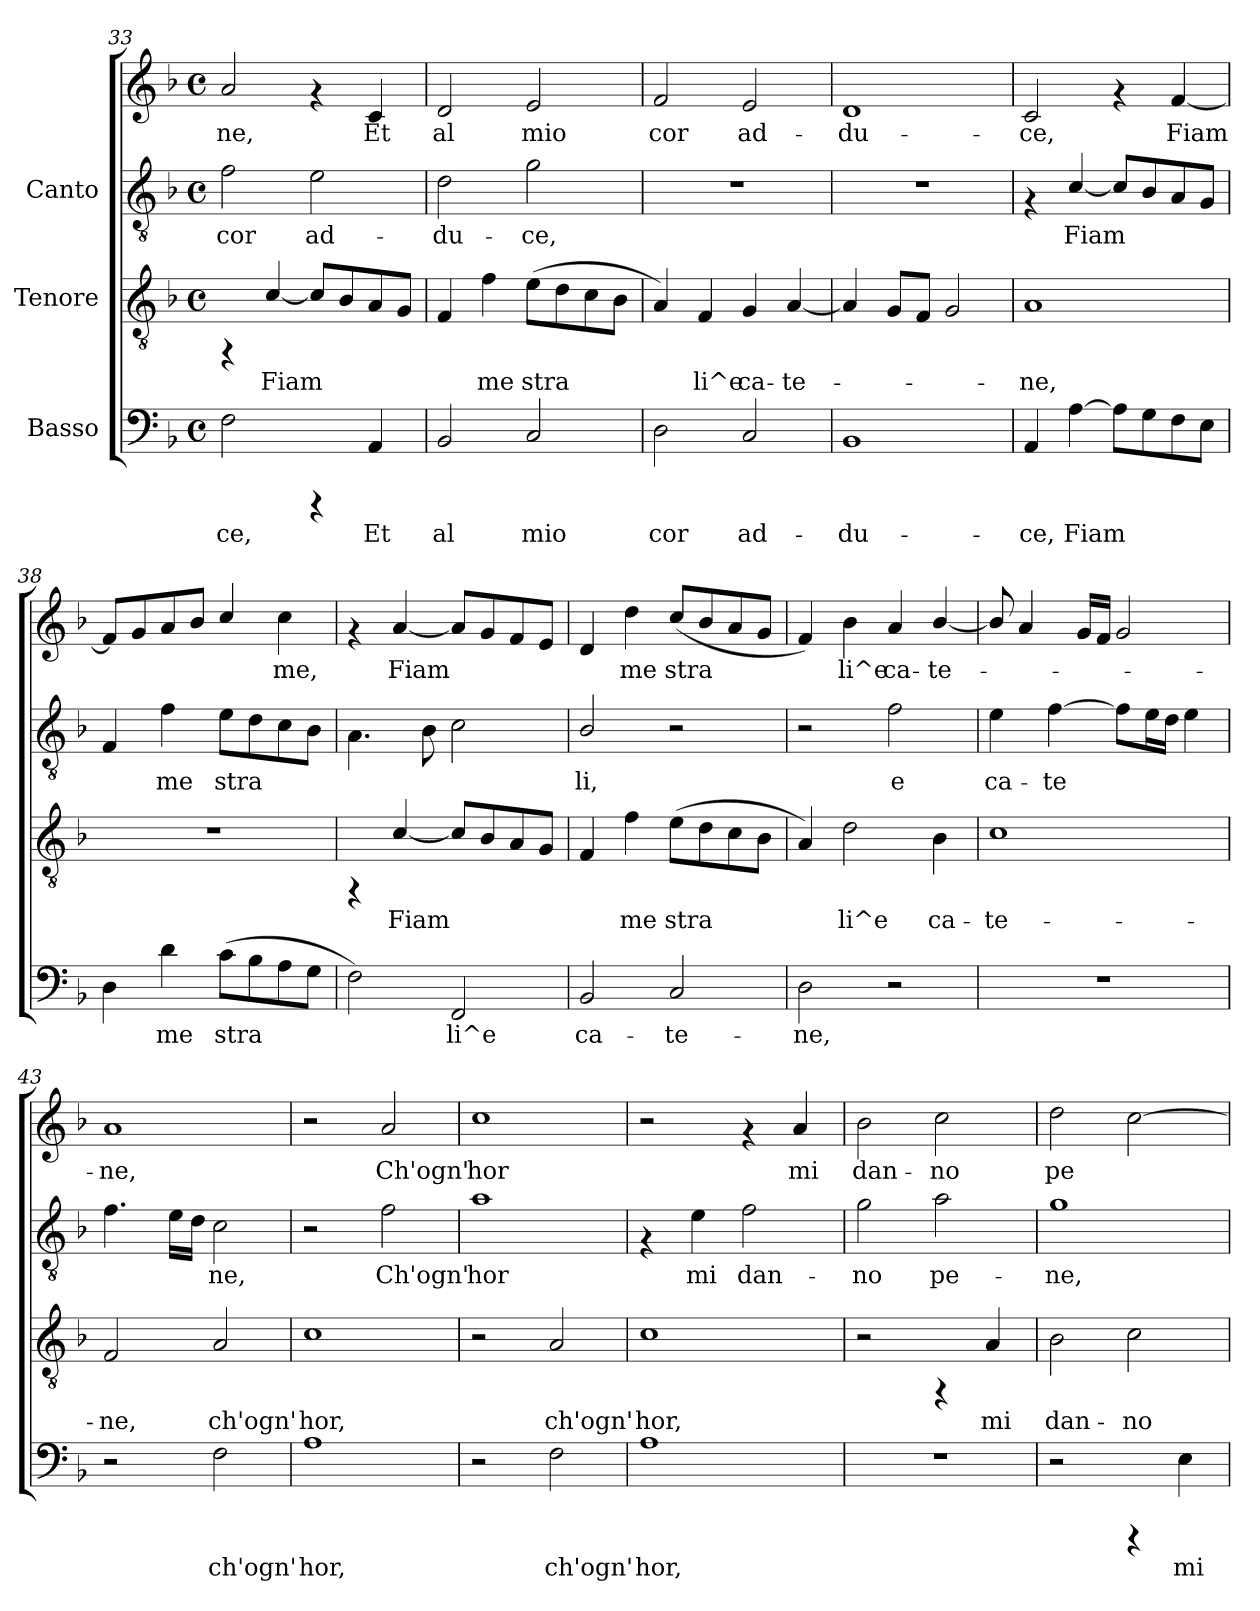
**kern	**text	**kern	**text	**kern	**text	**kern	**text
*part3	*part3	*part2	*part2	*part1	*part1	*part1	*part1
*staff4	*staff4	*staff3	*staff3	*staff2	*staff2	*staff1	*staff1
*I"Basso	*	*I"Tenore	*	*I"Canto	*	*	*
!!LO:PB:g=z
*clefF4	*	*clefGv2	*	*clefGv2	*	*clefG2	*
*k[b-]	*	*k[b-]	*	*k[b-]	*	*k[b-]	*
*F:	*	*F:	*	*F:	*	*F:	*
*M4/4	*	*M4/4	*	*M4/4	*	*M4/4	*
*met(c)	*	*met(c)	*	*met(c)	*	*met(c)	*
=33	=33	=33	=33	=33	=33	=33	=33
!	!LO:LY:b:cj	!	!	!	!LO:LY:b:cj	!	!LO:LY:b:cj
2F\	-ce,	4rFF	.	2f\	cor	2a/	ne,
!	!	!	!LO:LY:b:cj	!	!	!	!
.	.	[<4c/	Fiam-	.	.	.	.
!	!	!	!LO:LY:b:cj	!	!LO:LY:b:cj	!	!
4rCCC	.	8c/L]	--	2e\	ad-	4rf	.
!	!	!	!LO:LY:b:cj	!	!	!	!
.	.	8B-/	--	.	.	.	.
!	!LO:LY:b:cj	!	!LO:LY:b:cj	!	!	!	!LO:LY:b:cj
4AA/	Et	8A/	--	.	.	4c/	Et
!	!	!	!LO:LY:b:cj	!	!	!	!
.	.	8G/J	--	.	.	.	.
=34	=34	=34	=34	=34	=34	=34	=34
!	!LO:LY:b:cj	!	!LO:LY:b:cj	!	!LO:LY:b:cj	!	!LO:LY:b:cj
2BB-/	al	4F/	-	2d\	du-	2d/	-al
!	!	!	!LO:LY:b:cj	!	!	!	!
.	.	4f\	me	.	.	.	.
!	!LO:LY:b:cj	!	!LO:LY:b:cj	!	!LO:LY:b:cj	!	!LO:LY:b:cj
2C/	mio	(>8e\L	stra-	2g\	-ce,	2e/	mio
!	!	!	!LO:LY:b:cj	!	!	!	!
.	.	8d\	--	.	.	.	.
!	!	!	!LO:LY:b:cj	!	!	!	!
.	.	8c\	--	.	.	.	.
!	!	!	!LO:LY:b:cj	!	!	!	!
.	.	8B-\J	--	.	.	.	.
=35	=35	=35	=35	=35	=35	=35	=35
!	!LO:LY:b:cj	!	!LO:LY:b:cj	!	!	!	!LO:LY:b:cj
2D\	cor	4A/)	-	1r	.	2f/	cor
!	!	!	!LO:LY:b:cj	!	!	!	!
.	.	4F/	li^e	.	.	.	.
!	!LO:LY:b:cj	!	!LO:LY:b:cj	!	!	!	!LO:LY:b:cj
2C/	ad-	4G/	ca-	.	.	2e/	ad-
!	!	!	!LO:LY:b:cj	!	!	!	!
.	.	[<4A/	-te-	.	.	.	.
=36	=36	=36	=36	=36	=36	=36	=36
!	!LO:LY:b:cj	!	!	!	!	!	!LO:LY:b:cj
1BB-	-du-	4A/]	.	1r	.	1d	-du-
.	.	8G/L	.	.	.	.	.
.	.	8F/J	.	.	.	.	.
.	.	2G/	.	.	.	.	.
=37	=37	=37	=37	=37	=37	=37	=37
!	!LO:LY:b:cj	!	!LO:LY:b:cj	!	!	!	!LO:LY:b:cj
4AA/	-ce,	1A	-ne,	4rF	.	2c/	-ce,
!	!LO:LY:b:cj	!	!	!	!LO:LY:b:cj	!	!
[>4A\	Fiam-	.	.	[<4c/	-Fiam-	.	.
!	!LO:LY:b:cj	!	!	!	!LO:LY:b:cj	!	!
8A\L]	--	.	.	8c/L]	--	4rf	.
!	!LO:LY:b:cj	!	!	!	!LO:LY:b:cj	!	!
8G\	--	.	.	8B-/	--	.	.
!	!LO:LY:b:cj	!	!	!	!LO:LY:b:cj	!	!LO:LY:b:cj
8F\	--	.	.	8A/	--	[<4f/	Fiam-
!	!LO:LY:b:cj	!	!	!	!LO:LY:b:cj	!	!
8E\J	--	.	.	8G/J	--	.	.
!!LO:LB:g=z
=38	=38	=38	=38	=38	=38	=38	=38
!	!LO:LY:b:cj	!	!	!	!LO:LY:b:cj	!	!LO:LY:b:cj
4D\	-	1r	.	4F/	.	8f/L]	-
!	!	!	!	!	!	!	!LO:LY:b:cj
.	.	.	.	.	.	8g/	.
!	!LO:LY:b:cj	!	!	!	!LO:LY:b:cj	!	!LO:LY:b:cj
4d\	me	.	.	4f\	me	8a/	.
!	!	!	!	!	!	!	!LO:LY:b:cj
.	.	.	.	.	.	8b-/J	.
!	!LO:LY:b:cj	!	!	!	!LO:LY:b:cj	!	!LO:LY:b:cj
(>8c\L	stra-	.	.	8e\L	stra-	4cc/	.
!	!LO:LY:b:cj	!	!	!	!LO:LY:b:cj	!	!
8B-\	--	.	.	8d\	--	.	.
!	!LO:LY:b:cj	!	!	!	!LO:LY:b:cj	!	!LO:LY:b:cj
8A\	--	.	.	8c\	--	4cc\	me,
!	!LO:LY:b:cj	!	!	!	!LO:LY:b:cj	!	!
8G\J	--	.	.	8B-\J	--	.	.
=39	=39	=39	=39	=39	=39	=39	=39
!	!LO:LY:b:cj	!	!	!	!	!	!
2F\)	-	4rFF	.	4.A\	.	4rf	.
!	!	!	!LO:LY:b:cj	!	!	!	!LO:LY:b:cj
.	.	[<4c/	Fiam-	.	.	[<4a/	-Fiam-
.	.	.	.	8B-\	.	.	.
!	!LO:LY:b:cj	!	!LO:LY:b:cj	!	!	!	!LO:LY:b:cj
2FF/	li^e	8c/L]	--	2c\	.	8a/L]	--
!	!	!	!LO:LY:b:cj	!	!	!	!LO:LY:b:cj
.	.	8B-/	--	.	.	8g/	--
!	!	!	!LO:LY:b:cj	!	!	!	!LO:LY:b:cj
.	.	8A/	--	.	.	8f/	--
!	!	!	!LO:LY:b:cj	!	!	!	!LO:LY:b:cj
.	.	8G/J	--	.	.	8e/J	--
=40	=40	=40	=40	=40	=40	=40	=40
!	!LO:LY:b:cj	!	!LO:LY:b:cj	!	!LO:LY:b:cj	!	!LO:LY:b:cj
2BB-/	ca-	4F/	-	2B-/	-li,	4d/	-
!	!	!	!LO:LY:b:cj	!	!	!	!LO:LY:b:cj
.	.	4f\	me	.	.	4dd\	me
!	!LO:LY:b:cj	!	!LO:LY:b:cj	!	!	!	!LO:LY:b:cj
2C/	-te-	(>8e\L	stra-	2r	.	(<8cc/L	stra-
!	!	!	!LO:LY:b:cj	!	!	!	!LO:LY:b:cj
.	.	8d\	--	.	.	8b-/	--
!	!	!	!LO:LY:b:cj	!	!	!	!LO:LY:b:cj
.	.	8c\	--	.	.	8a/	--
!	!	!	!LO:LY:b:cj	!	!	!	!LO:LY:b:cj
.	.	8B-\J	--	.	.	8g/J	--
=41	=41	=41	=41	=41	=41	=41	=41
!	!LO:LY:b:cj	!	!LO:LY:b:cj	!	!	!	!LO:LY:b:cj
2D\	-ne,	4A/)	-	2r	.	4f/)	.
!	!	!	!LO:LY:b:cj	!	!	!	!LO:LY:b:cj
.	.	2d\	li^e	.	.	4b-\	li^e
!	!	!	!	!	!LO:LY:b:cj	!	!LO:LY:b:cj
2r	.	.	.	2f\	-e	4a/	ca-
!	!	!	!LO:LY:b:cj	!	!	!	!LO:LY:b:cj
.	.	4B-\	ca-	.	.	[<4b-/	-te-
!!LO:LB:g=z
=42	=42	=42	=42	=42	=42	=42	=42
!	!	!	!LO:LY:b:cj	!	!LO:LY:b:cj	!	!
1r	.	1c	-te-	4e\	ca-	8b-/]	.
.	.	.	.	.	.	4a/	.
!	!	!	!	!	!LO:LY:b:cj	!	!
.	.	.	.	[>4f\	-te-	.	.
.	.	.	.	.	.	16g/L	.
.	.	.	.	.	.	16f/J	.
!	!	!	!	!	!LO:LY:b:cj	!	!
.	.	.	.	8f\L]	--	2g/	.
!	!	!	!	!	!LO:LY:b:cj	!	!
.	.	.	.	16e\	--	.	.
!	!	!	!	!	!LO:LY:b:cj	!	!
.	.	.	.	16d\J	--	.	.
!	!	!	!	!	!LO:LY:b:cj	!	!
.	.	.	.	4e\	--	.	.
=43	=43	=43	=43	=43	=43	=43	=43
!	!	!	!LO:LY:b:cj	!	!LO:LY:b:cj	!	!LO:LY:b:cj
2r	.	2F/	-ne,	4.f\	.	1a	-ne,
!	!	!	!	!	!LO:LY:b:cj	!	!
.	.	.	.	16e\L	.	.	.
!	!	!	!	!	!LO:LY:b:cj	!	!
.	.	.	.	16d\J	.	.	.
!	!LO:LY:b:cj	!	!LO:LY:b:cj	!	!LO:LY:b:cj	!	!
2F\	ch'ogn'	2A/	ch'ogn'	2c\	ne,	.	.
=44	=44	=44	=44	=44	=44	=44	=44
!	!LO:LY:b:cj	!	!LO:LY:b:cj	!	!	!	!
1A	hor,	1c	hor,	2r	.	2r	.
!	!	!	!	!	!LO:LY:b:cj	!	!LO:LY:b:cj
.	.	.	.	2f\	Ch'ogn'	2a/	Ch'ogn'
=45	=45	=45	=45	=45	=45	=45	=45
!	!	!	!	!	!LO:LY:b:cj	!	!LO:LY:b:cj
2r	.	2r	.	1a	hor	1cc	hor
!	!LO:LY:b:cj	!	!LO:LY:b:cj	!	!	!	!
2F\	ch'ogn'	2A/	ch'ogn'	.	.	.	.
=46	=46	=46	=46	=46	=46	=46	=46
!	!LO:LY:b:cj	!	!LO:LY:b:cj	!	!	!	!
1A	hor,	1c	hor,	4rF	.	2r	.
!	!	!	!	!	!LO:LY:b:cj	!	!
.	.	.	.	4e\	mi	.	.
!	!	!	!	!	!LO:LY:b:cj	!	!
.	.	.	.	2f\	dan-	4rf	.
!	!	!	!	!	!	!	!LO:LY:b:cj
.	.	.	.	.	.	4a/	mi
=47	=47	=47	=47	=47	=47	=47	=47
!	!	!	!	!	!LO:LY:b:cj	!	!LO:LY:b:cj
1r	.	2r	.	2g\	no	2b-\	-dan-
!	!	!	!	!	!LO:LY:b:cj	!	!LO:LY:b:cj
.	.	4rFF	.	2a\	pe-	2cc\	-no
!	!	!	!LO:LY:b:cj	!	!	!	!
.	.	4A/	mi	.	.	.	.
!!LO:PB:g=z
=48	=48	=48	=48	=48	=48	=48	=48
!	!	!	!LO:LY:b:cj	!	!LO:LY:b:cj	!	!LO:LY:b:cj
2r	.	2B-\	dan-	1g	-ne,	2dd\	-pe-
!	!	!	!LO:LY:b:cj	!	!	!	!LO:LY:b:cj
4rCCC	.	2c\	-no	.	.	[>2cc\	--
!	!LO:LY:b:cj	!	!	!	!	!	!
4E\	mi	.	.	.	.	.	.
=	=	=	=	=	=	=	=
*-	*-	*-	*-	*-	*-	*-	*-
